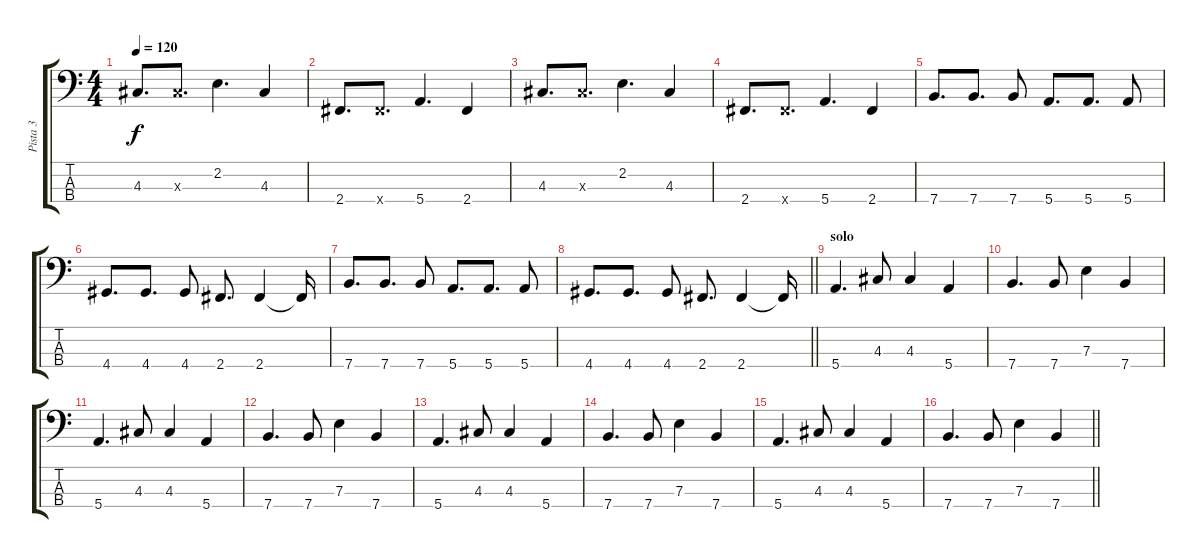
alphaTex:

\track ("Pista 3" "Pista 3") {instrument electricbassfinger}
\staff {score tabs}
\tuning (G2 D2 A1 E1) {hide}
\ts (4 4)
\tempo 120
\clef f4
\ks c
4.3.8{d dy f} 4.3{x}.8{d} 2.2.4{d} 4.3.4 |
2.4.8{d} 2.4{x}.8{d} 5.4.4{d} 2.4.4 |
4.3.8{d} 4.3{x}.8{d} 2.2.4{d} 4.3.4 |
2.4.8{d} 2.4{x}.8{d} 5.4.4{d} 2.4.4 |
7.4.8{d} 7.4.8{d} 7.4.8 5.4.8{d} 5.4.8{d} 5.4.8 |
4.4.8{d} 4.4.8{d} 4.4.8 2.4.8{d} 2.4.4 2.4{t}.16 |
7.4.8{d} 7.4.8{d} 7.4.8 5.4.8{d} 5.4.8{d} 5.4.8 |
\barLineRight lightlight
4.4.8{d} 4.4.8{d} 4.4.8 2.4.8{d} 2.4.4 2.4{t}.16 |
\section ("" "solo")
5.4.4{d} 4.3.8 4.3.4 5.4.4 |
7.4.4{d} 7.4.8 7.3.4 7.4.4 |
5.4.4{d} 4.3.8 4.3.4 5.4.4 |
7.4.4{d} 7.4.8 7.3.4 7.4.4 |
5.4.4{d} 4.3.8 4.3.4 5.4.4 |
7.4.4{d} 7.4.8 7.3.4 7.4.4 |
5.4.4{d} 4.3.8 4.3.4 5.4.4 |
\barLineRight lightlight
7.4.4{d} 7.4.8 7.3.4 7.4.4
